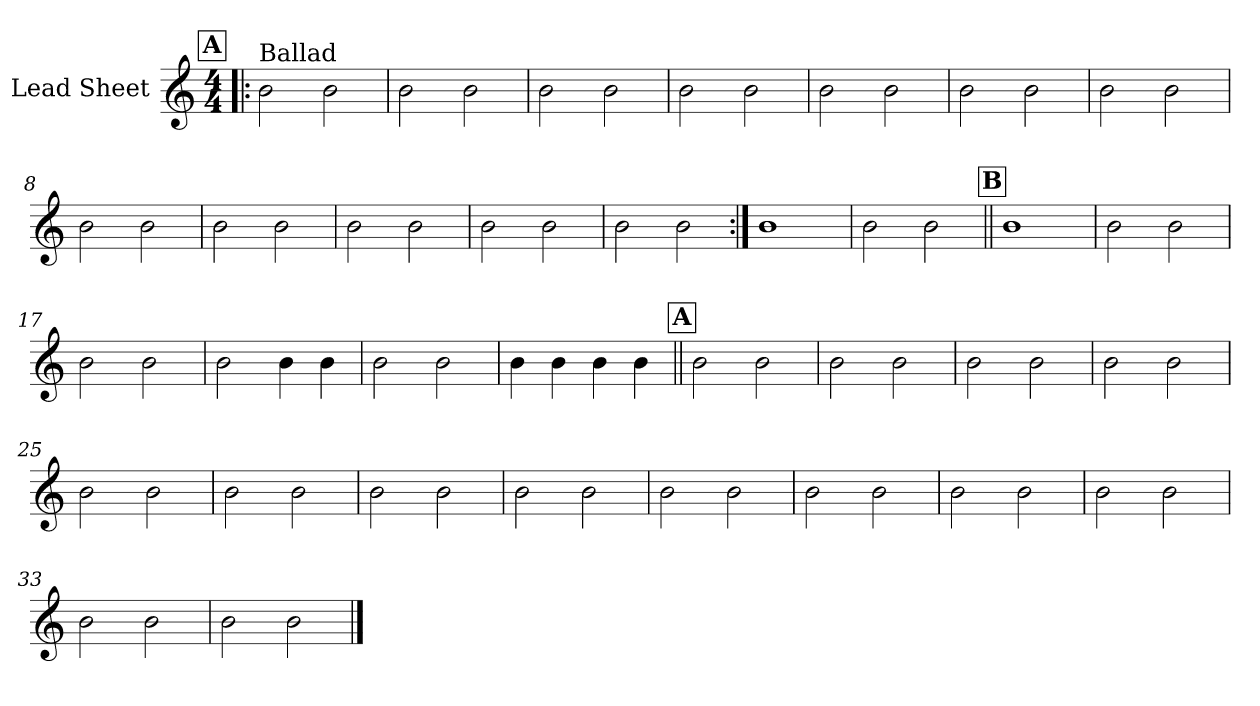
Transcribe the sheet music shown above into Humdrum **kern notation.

**kern
*part1
*staff1
*I"Lead Sheet
*clefG2
*k[]
*M4/4
!!LO:REH:place=s1:a:fs=14:t=A
=1!|:
!LO:TX:a:t=Ballad
2b\
2b\
=2
2b\
2b\
=3
2b\
2b\
=4
2b\
2b\
!!LO:LB:g=z
=5
2b\
2b\
=6
2b\
2b\
=7
2b\
2b\
=8
2b\
2b\
!!LO:LB:g=z
=9
2b\
2b\
=10
2b\
2b\
=11
2b\
2b\
=12
2b\
2b\
!!LO:LB:g=z
=13:|!
1b
=14
2b\
2b\
!!LO:LB:g=z
!!LO:REH:place=s1:a:fs=14:t=B
=15||
1b
=16
2b\
2b\
=17
2b\
2b\
=18
2b\
4b\
4b\
!!LO:LB:g=z
=19
2b\
2b\
=20
4b\
4b\
4b\
4b\
!!LO:LB:g=z
!!LO:REH:place=s1:a:fs=14:t=A
=21||
2b\
2b\
=22
2b\
2b\
=23
2b\
2b\
=24
2b\
2b\
!!LO:LB:g=z
=25
2b\
2b\
=26
2b\
2b\
=27
2b\
2b\
=28
2b\
2b\
!!LO:LB:g=z
=29
2b\
2b\
=30
2b\
2b\
=31
2b\
2b\
=32
2b\
2b\
!!LO:LB:g=z
=33
2b\
2b\
=34
2b\
2b\
==
*-
